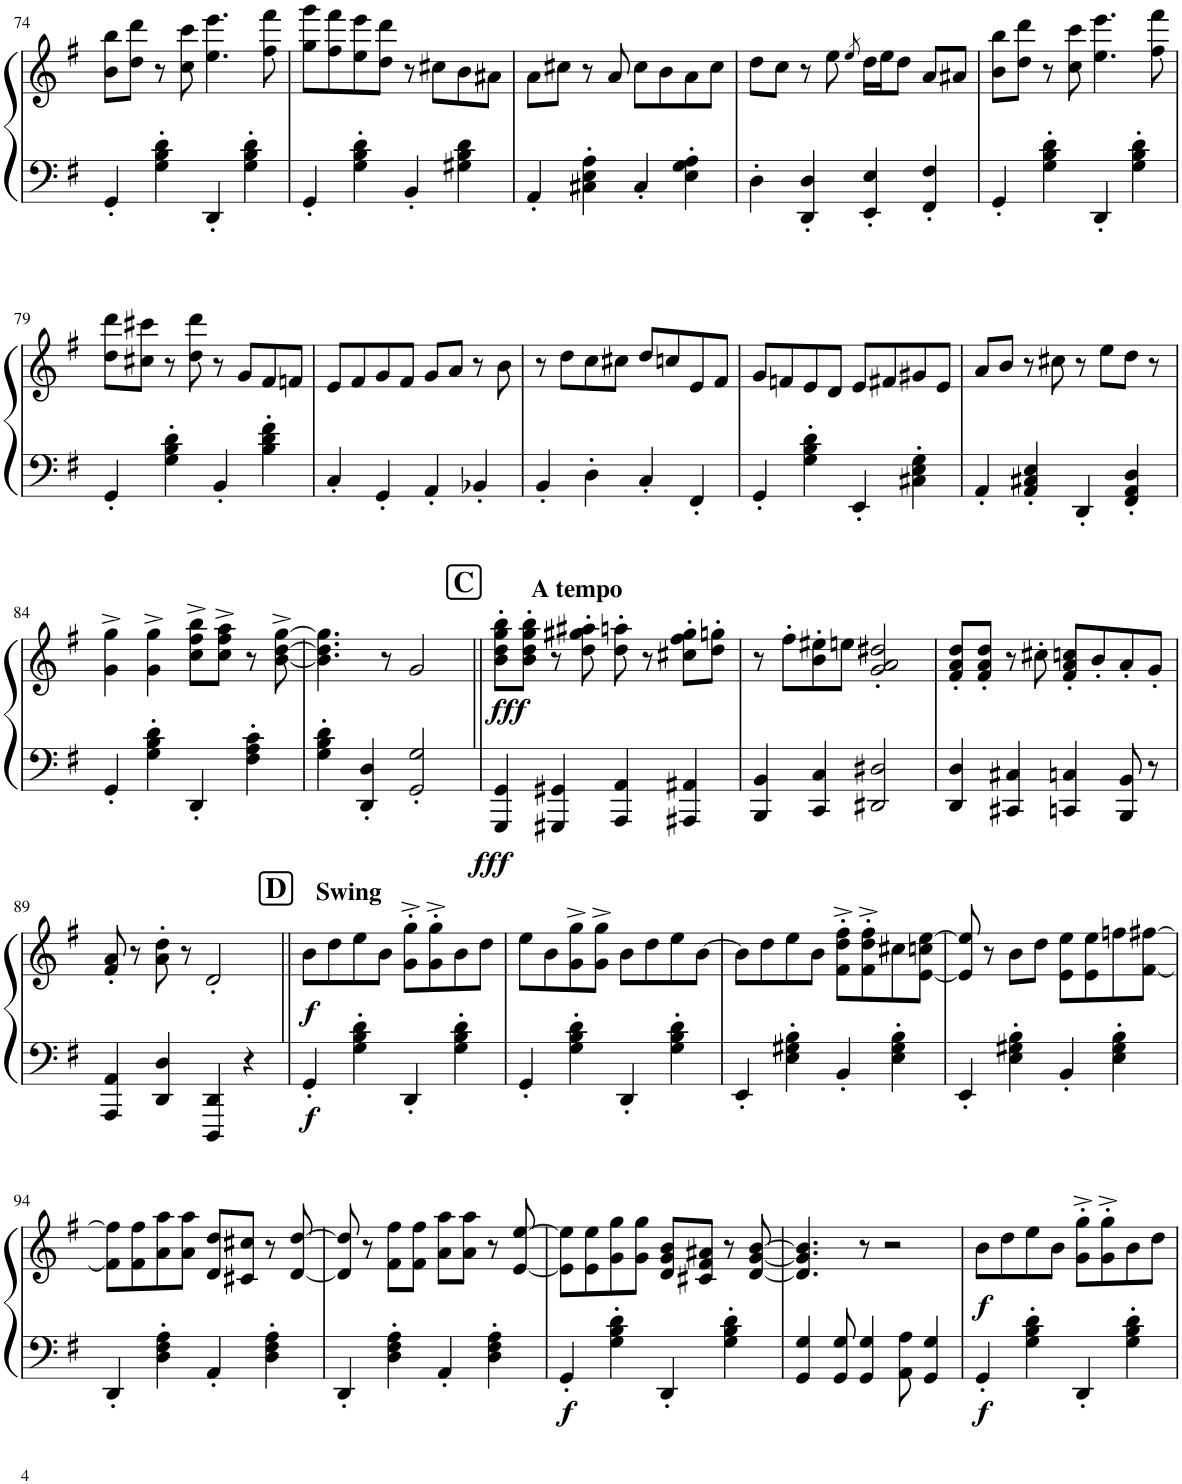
**kern	**kern	**dynam
*part1	*part1	*part1
*staff2	*staff1	*staff1/2
*I"Piano	*	*
*I'Pno.	*	*
!!LO:PB:g=z
*clefF4	*clefG2	*
*k[f#]	*k[f#]	*
*M4/4	*M4/4	*
=74	=74	=74
4GG'/	8b\ 8bb\L	.
.	8dd\ 8ddd\J	.
4G\' 4B\' 4d\'	8r	.
.	8cc\ 8ccc\	.
4DD'/	4.ee\ 4.eee\	.
4G\' 4B\' 4d\'	.	.
.	8ff#\ 8fff#\	.
=75	=75	=75
4GG'/	8gg\ 8ggg\L	.
.	8ff#\ 8fff#\	.
4G\' 4B\' 4d\'	8ee\ 8eee\	.
.	8dd\ 8ddd\J	.
4BB'/	8r	.
.	8cc#X\L	.
4G#X\ 4B\ 4d\	8b\	.
.	8a#X\J	.
=76	=76	=76
4AA'/	8a\L	.
.	8cc#X\J	.
4C#X\' 4E\' 4A\'	8r	.
.	8a/	.
4C#'/	8cc#\L	.
.	8b\	.
4E\' 4G\' 4A\'	8a\	.
.	8cc#\J	.
=77	=77	=77
4D'\	8dd\L	.
.	8cc\J	.
4DD/' 4D/'	8r	.
.	8ee\	.
.	8qee/	.
4EE/' 4E/'	16dd\LL	.
.	16ee\J	.
.	8dd\J	.
4FF#/' 4F#/'	8a/L	.
.	8a#X/J	.
=78	=78	=78
4GG'/	8b\ 8bb\L	.
.	8dd\ 8ddd\J	.
4G\' 4B\' 4d\'	8r	.
.	8cc\ 8ccc\	.
4DD'/	4.ee\ 4.eee\	.
4G\' 4B\' 4d\'	.	.
.	8ff#\ 8fff#\	.
!!LO:LB:g=z
=79	=79	=79
4GG'/	8dd\ 8ddd\L	.
.	8cc#X\ 8ccc#X\J	.
4G\' 4B\' 4d\'	8r	.
.	8dd\ 8ddd\	.
4BB'/	8r	.
.	8g/L	.
4B\' 4d\' 4f#\'	8f#/	.
.	8fn/J	.
=80	=80	=80
4C'/	8e/L	.
.	8f#/	.
4GG'/	8g/	.
.	8f#/J	.
4AA'/	8g/L	.
.	8a/J	.
4BB-X'/	8r	.
.	8b\	.
=81	=81	=81
4BB'/	8r	.
.	8dd\L	.
4D'\	8cc\	.
.	8cc#X\J	.
4C'/	8dd/L	.
.	8ccn/	.
4FF#'/	8e/	.
.	8f#/J	.
=82	=82	=82
4GG'/	8g/L	.
.	8fn/	.
4G\' 4B\' 4d\'	8e/	.
.	8d/J	.
4EE'/	8e/L	.
.	8f#X/	.
4C#X\' 4E\' 4G\'	8g#X/	.
.	8e/J	.
=83	=83	=83
4AA'/	8a/L	.
.	8b/J	.
4AA/' 4C#X/' 4E/'	8r	.
.	8cc#X\	.
4DD'/	8r	.
.	8ee\L	.
4FF#/' 4AA/' 4D/'	8dd\J	.
.	8r	.
!!LO:LB:g=z
=84	=84	=84
4GG'/	4g\^ 4gg\^	.
4G\' 4B\' 4d\'	4g\^ 4gg\^	.
4DD'/	8cc\^ 8ff#\^ 8bb\^L	.
.	8cc\^ 8ff#\^ 8aa\^J	.
4F#\' 4A\' 4c\'	8r	.
.	[8b\^ [8dd\^ [8gg\^	.
=85	=85	=85
4G\' 4B\' 4d\'	4.b\] 4.dd\] 4.gg\]	.
4DD/' 4D/'	.	.
.	8r	.
2GG/' 2G/'	2g/	.
!!LO:REH:place=s1:a:B:cj:fs=14:t=C
=86||	=86||	=86||
!	!LO:TX:a:B:t=A tempo	!
!	!	!LO:DY:b=2
!	!	!LO:DY:n=1:b
4GGG/ 4GG/	8b\' 8dd\' 8gg\' 8bb\'L	fff fff
.	8b\' 8dd\' 8gg\' 8bb\'J	.
4GGG#X/ 4GG#X/	8r	.
.	8dd\' 8gg#X\' 8aa#X\'	.
4AAA/ 4AA/	8dd\' 8aan\'	.
.	8r	.
4AAA#X/ 4AA#X/	8cc#X\' 8ff#\' 8gg#\'L	.
.	8dd\' 8ggn\'J	.
=87	=87	=87
4BBB/ 4BB/	8r	.
.	8ff#'\L	.
4CC/ 4C/	8b\' 8ee#X\'	.
.	8een\J	.
2DD#X/ 2D#X/	2g/' 2a/' 2dd#X/'	.
=88	=88	=88
4DD/ 4D/	8f#/' 8a/' 8dd/'L	.
.	8f#/' 8a/' 8dd/'J	.
4CC#X/ 4C#X/	8r	.
.	8cc#X'\	.
4CCn/ 4Cn/	8f#/' 8a/' 8ccn/'L	.
.	8b'/	.
8BBB/ 8BB/	8a'/	.
8r	8g'/J	.
!!LO:LB:g=z
=89	=89	=89
4AAA/ 4AA/	8f#/' 8a/'	.
.	8r	.
4DD/ 4D/	8a\' 8dd\'	.
.	8r	.
4DDD/ 4DD/	2d'/	.
4r	.	.
!!LO:REH:place=s1:a:B:cj:fs=14:t=D
=90||	=90||	=90||
!	!LO:TX:a:B:t=Swing	!
!	!	!LO:DY:b=2
!	!	!LO:DY:n=1:b
4GG'/	8b\L	f f
.	8dd\	.
4G\' 4B\' 4d\'	8ee\	.
.	8b\J	.
4DD'/	8g\'^ 8gg\'^L	.
.	8g\'^ 8gg\'^	.
4G\' 4B\' 4d\'	8b\	.
.	8dd\J	.
=91	=91	=91
4GG'/	8ee\L	.
.	8b\	.
4G\' 4B\' 4d\'	8g\^ 8gg\^	.
.	8g\^ 8gg\^J	.
4DD'/	8b\L	.
.	8dd\	.
4G\' 4B\' 4d\'	8ee\	.
.	[8b\J	.
=92	=92	=92
4EE'/	8b\L]	.
.	8dd\	.
4E\' 4G#X\' 4B\'	8ee\	.
.	8b\J	.
4BB'/	8f#\'^ 8dd\'^ 8ff#\'^L	.
.	8f#\'^ 8dd\'^ 8ff#\'^	.
4E\' 4G#\' 4B\'	8cc#X\	.
.	[8e\ 8ccn\ [8ee\J	.
=93	=93	=93
4EE'/	8e/] 8ee/]	.
.	8r	.
4E\' 4G#X\' 4B\'	8b\L	.
.	8dd\J	.
4BB'/	8e\ 8ee\L	.
.	8e\ 8ee\	.
4E\' 4G#\' 4B\'	8ffn\	.
.	[8f#\ [8ff#X\J	.
!!LO:LB:g=z
=94	=94	=94
4DD'/	8f#\] 8ff#\]L	.
.	8f#\ 8ff#\	.
4D\' 4F#\' 4A\'	8a\ 8aa\	.
.	8a\ 8aa\J	.
4AA'/	8d/ 8dd/L	.
.	8c#X/ 8cc#X/J	.
4D\' 4F#\' 4A\'	8r	.
.	[8d/ [8dd/	.
=95	=95	=95
4DD'/	8d/] 8dd/]	.
.	8r	.
4D\' 4F#\' 4A\'	8f#\ 8ff#\L	.
.	8f#\ 8ff#\J	.
4AA'/	8a\ 8aa\L	.
.	8a\ 8aa\J	.
4D\' 4F#\' 4A\'	8r	.
.	[8e/ [8ee/	.
=96	=96	=96
!	!	!LO:DY:b=2
4GG'/	8e\] 8ee\]L	f
.	8e\ 8ee\	.
4G\' 4B\' 4d\'	8g\ 8gg\	.
.	8g\ 8gg\J	.
4DD'/	8d/ 8g/ 8b/L	.
.	8c#X/ 8f#/ 8a#X/J	.
4G\' 4B\' 4d\'	8r	.
.	[8d/ [8g/ [8b/	.
=97	=97	=97
4GG/ 4G/	4.d/] 4.g/] 4.b/]	.
8GG/ 8G/	.	.
4GG/ 4G/	8r	.
.	2r	.
8AA\ 8A\	.	.
4GG/ 4G/	.	.
=98	=98	=98
!	!	!LO:DY:b=2
!	!	!LO:DY:n=1:b
4GG'/	8b\L	f f
.	8dd\	.
4G\' 4B\' 4d\'	8ee\	.
.	8b\J	.
4DD'/	8g\'^ 8gg\'^L	.
.	8g\'^ 8gg\'^	.
4G\' 4B\' 4d\'	8b\	.
.	8dd\J	.
=	=	=
*-	*-	*-
